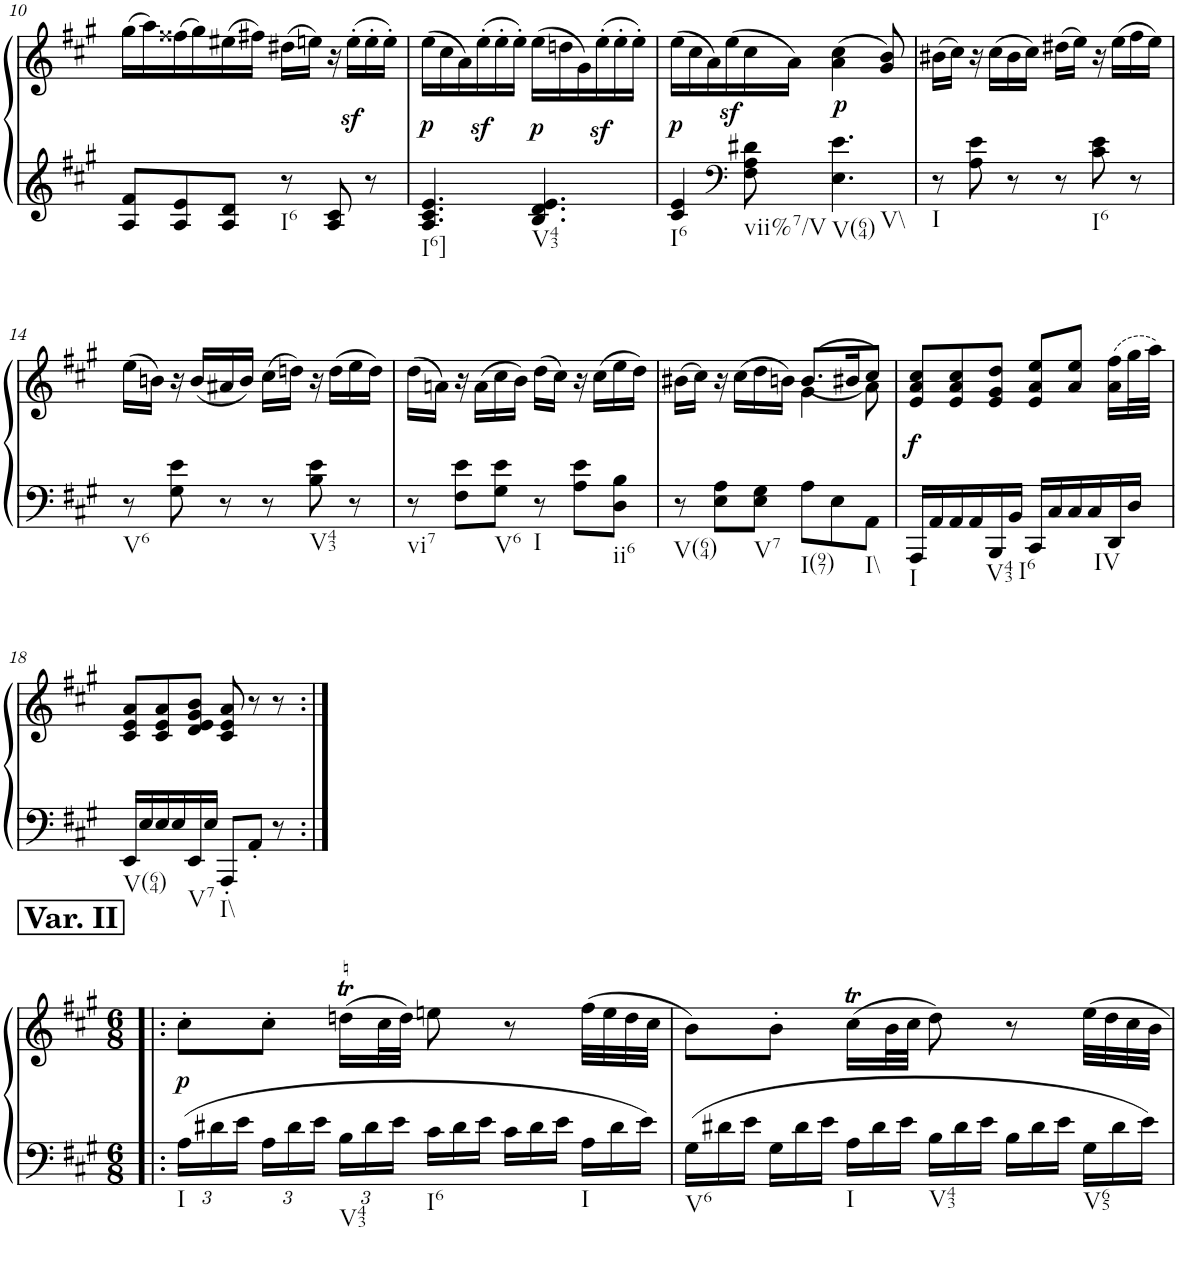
**kern	**kern	**dynam
*part1	*part1	*part1
*staff2	*staff1	*staff1/2
*I"Piano	*	*
*I'Pno.	*	*
!!LO:PB:g=z
*clefF4	*clefG2	*
*k[f#c#g#]	*k[f#c#g#]	*
*M6/8	*M6/8	*
=10	=10	=10
8A/ 8f#/L	(16gg#\LL	.
.	16aa\)	.
8A/ 8e/	(16ff##X\	.
.	16gg#\)	.
8A/ 8d/J	(16ee#X\	.
.	16ff#X\JJ)	.
!LO:TX:b:t=I6	!	!
8r	(16dd#X\LL	.
.	16een\JJ)	.
8A/ 8c#/	16r	.
.	(16eez<'\LL	.
8r	16ee'\	.
.	16ee'\JJ)	.
=11	=11	=11
!LO:TX:b:t=I6]	!	!
!	!	!LO:DY:b
4.A/ 4.c#/ 4.e/	(16ee\LL	p
.	16cc#\	.
.	16a\)	.
.	(16eez<'\	.
.	16ee'\	.
.	16ee'\JJ)	.
!LO:TX:b:t=V43	!	!
!	!	!LO:DY:b
4.B/ 4.d/ 4.e/	(16ee\LL	p
.	16ddn\	.
.	16g#\)	.
.	(16eez<'\	.
.	16ee'\	.
.	16ee'\JJ)	.
=12	=12	=12
!LO:TX:b:t=I6	!	!
!	!	!LO:DY:b
4c#/ 4e/	(16ee\LL	p
.	16cc#\	.
.	16a\)	.
.	(16eez<\	.
*clefF4	*	*
!LO:TX:b:t=vii%7/V	!	!
8F#\ 8A\ 8d#X\	16cc#\	.
.	16a\JJ)	.
!LO:TX:b:t=V(64)	!	!
!LO:TX:b:t=V\\	!	!
!	!	!LO:DY:b
4.E\ 4.e\	(4a\ 4cc#\	p
.	8g#/ 8b/)	.
=13	=13	=13
!LO:TX:b:t=I	!	!
8r	(16b#X\LL	.
.	16cc#\JJ)	.
8A\ 8e\	16r	.
.	(16cc#\LL	.
8r	16b#\	.
.	16cc#\JJ)	.
8r	(16dd#X\LL	.
.	16ee\JJ)	.
!LO:TX:b:t=I6	!	!
8c#\ 8e\	16r	.
.	(16ee\LL	.
8r	16ff#\	.
.	16ee\JJ)	.
!!LO:LB:g=z
=14	=14	=14
!LO:TX:b:t=V6	!	!
8r	(16ee\LL	.
.	16bn\JJ)	.
8G#\ 8e\	16r	.
.	(16b/LL	.
8r	16a#X/	.
.	16b/JJ)	.
8r	(16cc#\LL	.
.	16ddn\JJ)	.
!LO:TX:b:t=V43	!	!
8B\ 8e\	16r	.
.	(16dd\LL	.
8r	16ee\	.
.	16dd\JJ)	.
=15	=15	=15
!LO:TX:b:t=vi7	!	!
8r	(16dd\LL	.
.	16an\JJ)	.
8F#\ 8e\L	16r	.
.	(16a\LL	.
!LO:TX:b:t=V6	!	!
8G#\ 8e\J	16cc#\	.
.	16b\JJ)	.
!LO:TX:b:t=I	!	!
8r	(16dd\LL	.
.	16cc#\JJ)	.
8A\ 8e\L	16r	.
.	(16cc#\LL	.
!LO:TX:b:t=ii6	!	!
8D\ 8B\J	16ee\	.
.	16dd\JJ)	.
=16	=16	=16
*	*^	*
!LO:TX:b:t=V(64)	!	!	!
8r	(>16b#X\LL	4.ryy	.
.	16cc#\JJ)	.	.
8E\ 8A\L	16r	.	.
.	(>16cc#\LL	.	.
!LO:TX:b:t=V7	!	!	!
8E\ 8G#\J	16dd\	.	.
.	16bn\JJ)	.	.
!LO:TX:b:t=I(97)	!	!	!
8A\L	(8.b/L	(4g#\	.
8E\	.	.	.
.	16b#X/K	.	.
!LO:TX:b:t=I\\	!	!	!
8AA\J	8cc#/J)	8a\)	.
=17	=17	=17	=17
!LO:TX:b:t=I	!	!	!
!	!	!	!LO:DY:b
*	*v	*v	*
16AAA/LL	8e/ 8a/ 8cc#/L	f
16AA/	.	.
16AA/	8e/ 8a/ 8cc#/	.
16AA/	.	.
!LO:TX:b:t=V43	!	!
16BBB/	8e/ 8g#/ 8dd/J	.
16BB/JJ	.	.
!LO:TX:b:t=I6	!	!
16CC#/LL	8e/ 8a/ 8ee/L	.
16C#/	.	.
16C#/	8a/ 8ee/J	.
16C#/	.	.
!LO:TX:b:t=IV	!	!
16DD/	(16a\ 16ff#\LL	.
16D/JJ	32gg#\L	.
.	32aa\JJJ)	.
!!LO:LB:g=z
=18	=18	=18
!LO:TX:b:t=V(64)	!	!
16EE/LL	8c#/ 8e/ 8a/L	.
16E/	.	.
16E/	8c#/ 8e/ 8a/	.
16E/	.	.
!LO:TX:b:t=V7	!	!
16EE/	8d/ 8e/ 8g#/ 8b/J	.
16E/JJ	.	.
!LO:TX:b:t=I\\	!	!
8AAA'/L	8c#/ 8e/ 8a/	.
8AA'/J	8r	.
8r	8r	.
!!LO:LB:g=z
!!LO:REH:place=s1:a:B:cj:fs=14:t=Var. II
=1:|!|:	=1:|!|:	=1:|!|:
*M6/8	*M6/8	*
*Xbrackettup	*	*
!LO:TX:b:t=I	!	!
!	!	!LO:DY:b
24A\LL	8cc#'\L	p
24d#X\	.	.
24e\JJ	.	.
24A\LL	8cc#'\J	.
24d#\	.	.
24e\JJ	.	.
!LO:TX:b:t=V43	!	!
24B\LL	(16ddnT\LL	.
24d#\	.	.
.	32cc#\L	.
24e\JJ	.	.
.	32dd\JJJ)	.
*Xtuplet	*	*
!LO:TX:b:t=I6	!	!
24c#\LL	8een\	.
24d#\	.	.
24e\JJ	.	.
24c#\LL	8r	.
24d#\	.	.
24e\JJ	.	.
!LO:TX:b:t=I	!	!
24A\LL	(32ff#\LLL	.
.	32ee\	.
24d#\	.	.
.	32dd\	.
24e\JJ	.	.
.	32cc#\JJJ	.
=2	=2	=2
!LO:TX:b:t=V6	!	!
24G#\LL	8b\L)	.
24d#X\	.	.
24e\JJ	.	.
24G#\LL	8b'\J	.
24d#\	.	.
24e\JJ	.	.
!LO:TX:b:t=I	!	!
24A\LL	(16cc#t\LL	.
24d#\	.	.
.	32b\L	.
24e\JJ	.	.
.	32cc#\JJJ	.
!LO:TX:b:t=V43	!	!
24B\LL	8dd\)	.
24d#\	.	.
24e\JJ	.	.
24B\LL	8r	.
24d#\	.	.
24e\JJ	.	.
!LO:TX:b:t=V65	!	!
24G#\LL	32ee\LLL	.
.	32dd\	.
24d#\	.	.
.	32cc#\	.
24e\JJ	.	.
.	32b\JJJ	.
=	=	=
*-	*-	*-
